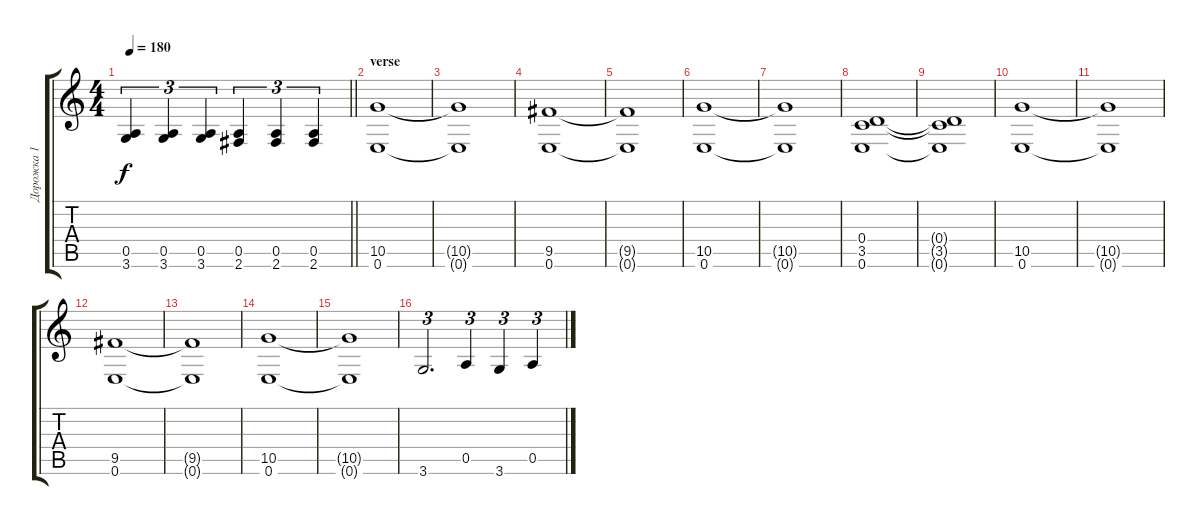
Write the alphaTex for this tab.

\track ("Дорожка 1" "Дорожка 1") {instrument distortionguitar}
\staff {score tabs}
\tuning (E4 B3 G3 D3 A2 E2) {hide}
\ts (4 4)
\tempo 180
\clef g2
\barLineRight lightlight
\ks c
(0.5 3.6).4{tu (3 2) dy f} (0.5 3.6).4{tu (3 2)} (0.5 3.6).4{tu (3 2)} (0.5 2.6).4{tu (3 2)} (0.5 2.6).4{tu (3 2)} (0.5 2.6).4{tu (3 2)} |
\section ("" "verse")
(10.5 0.6).1 |
(10.5{t} 0.6{t}).1 |
(9.5 0.6).1 |
(9.5{t} 0.6{t}).1 |
(10.5 0.6).1 |
(10.5{t} 0.6{t}).1 |
(0.4 3.5 0.6).1 |
(0.4{t} 3.5{t} 0.6{t}).1 |
(10.5 0.6).1 |
(10.5{t} 0.6{t}).1 |
(9.5 0.6).1 |
(9.5{t} 0.6{t}).1 |
(10.5 0.6).1 |
(10.5{t} 0.6{t}).1 |
3.6.2{d tu (3 2)} 0.5.4{tu (3 2)} 3.6.4{tu (3 2)} 0.5.4{tu (3 2)}
